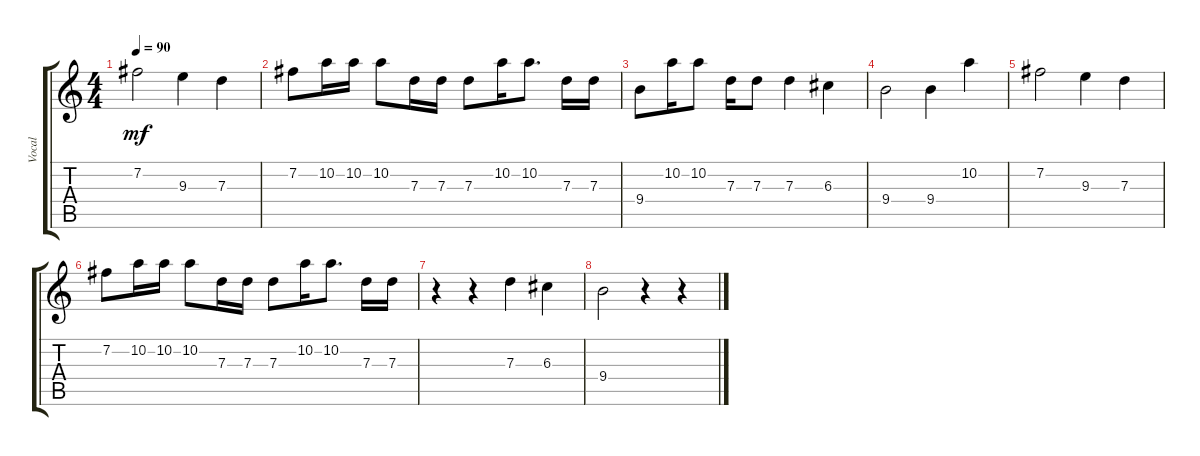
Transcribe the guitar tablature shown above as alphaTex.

\track ("Vocal" "Vocal") {instrument acousticguitarsteel}
\staff {score tabs}
\tuning (E4 B3 G3 D3 A2 E2) {hide}
\ts (4 4)
\tempo 90
\clef g2
\ks c
7.2.2{dy mf} 9.3.4 7.3.4 |
7.2.8 10.2.16 10.2.16 10.2.8 7.3.16 7.3.16 7.3.8 10.2.16 10.2.8{d} 7.3.16 7.3.16 |
9.4.8 10.2.16 10.2.8 7.3.16 7.3.8 7.3.4 6.3.4 |
9.4.2 9.4.4 10.2.4 |
7.2.2 9.3.4 7.3.4 |
7.2.8 10.2.16 10.2.16 10.2.8 7.3.16 7.3.16 7.3.8 10.2.16 10.2.8{d} 7.3.16 7.3.16 |
r.4 r.4 7.3.4 6.3.4 |
9.4.2 r.4 r.4
